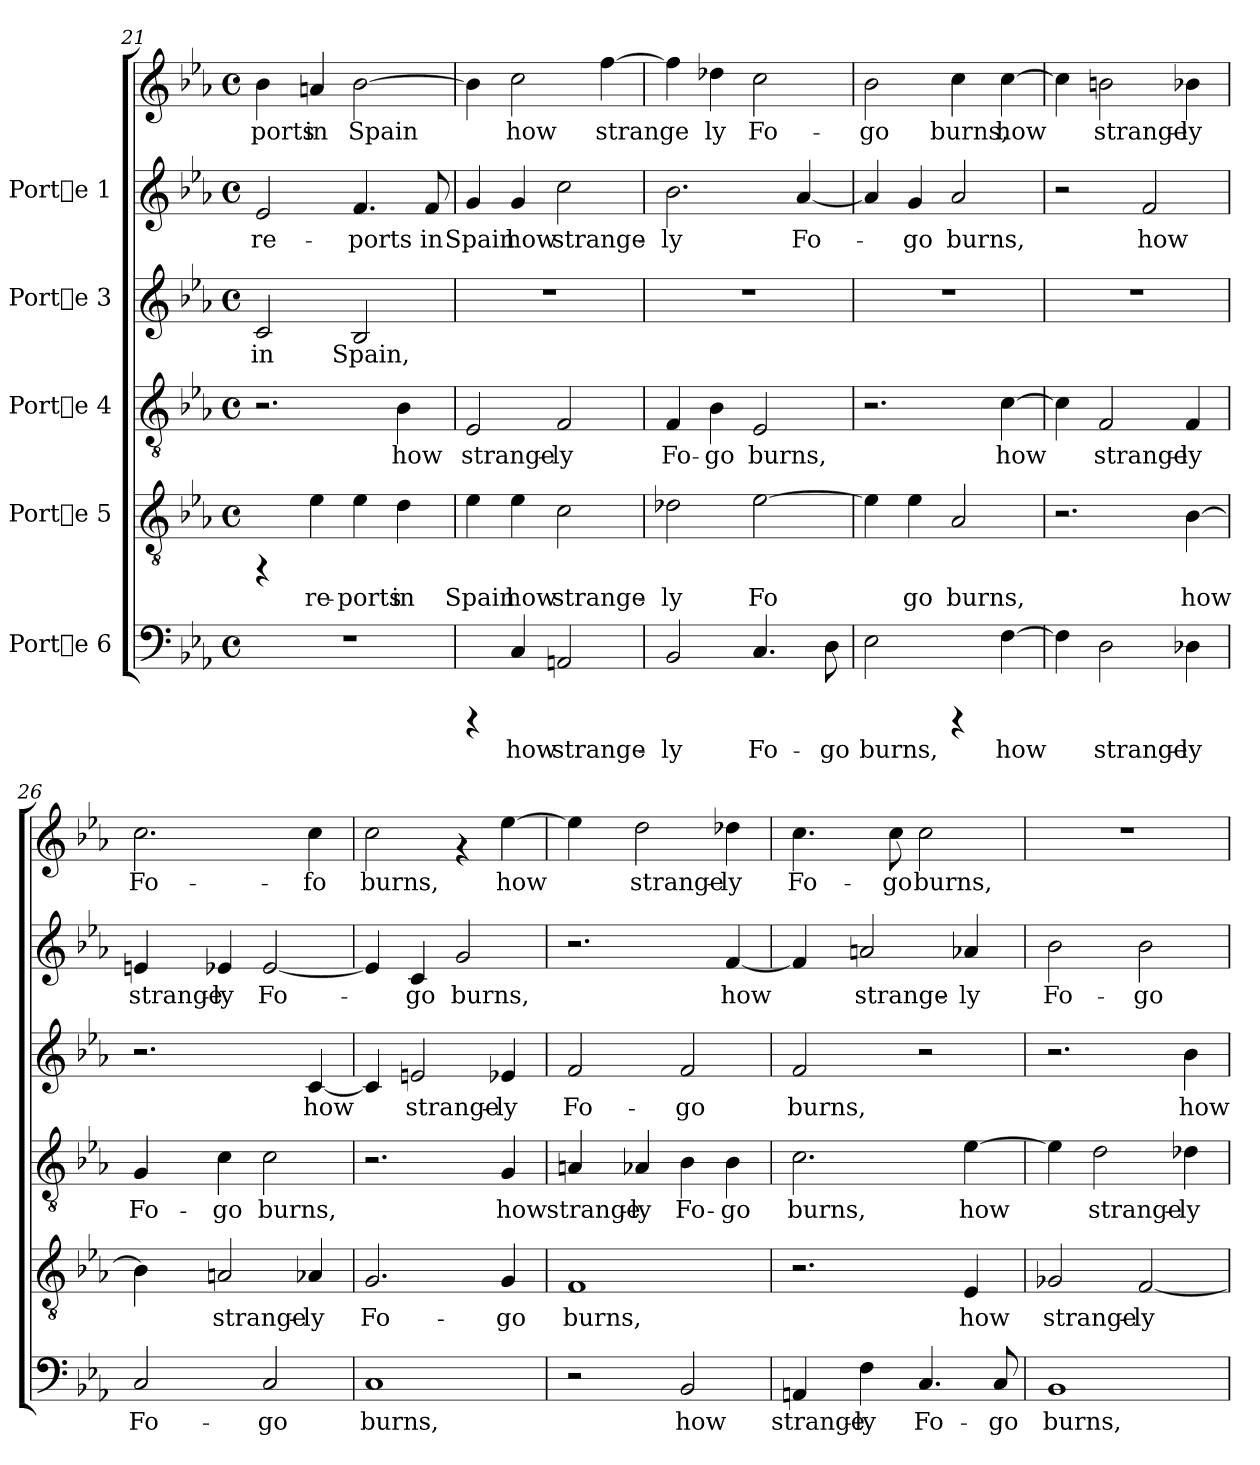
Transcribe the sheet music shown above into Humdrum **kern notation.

**kern	**text	**kern	**text	**kern	**text	**kern	**text	**kern	**text	**kern	**text
*part5	*part5	*part4	*part4	*part3	*part3	*part2	*part2	*part1	*part1	*part1	*part1
*staff6	*staff6	*staff5	*staff5	*staff4	*staff4	*staff3	*staff3	*staff2	*staff2	*staff1	*staff1
*I"Porte 6	*	*I"Porte 5	*	*I"Porte 4	*	*I"Porte 3	*	*I"Porte 1	*	*	*
*clefF4	*	*clefGv2	*	*clefGv2	*	*clefG2	*	*clefG2	*	*clefG2	*
*k[b-e-a-]	*	*k[b-e-a-]	*	*k[b-e-a-]	*	*k[b-e-a-]	*	*k[b-e-a-]	*	*k[b-e-a-]	*
*E-:	*	*E-:	*	*E-:	*	*E-:	*	*E-:	*	*E-:	*
*M4/4	*	*M4/4	*	*M4/4	*	*M4/4	*	*M4/4	*	*M4/4	*
*met(c)	*	*met(c)	*	*met(c)	*	*met(c)	*	*met(c)	*	*met(c)	*
=21	=21	=21	=21	=21	=21	=21	=21	=21	=21	=21	=21
!	!	!	!	!	!	!	!LO:LY:b:cj	!	!LO:LY:b:cj	!	!LO:LY:b:cj
1r	.	4rFF	.	2.r	.	2c/	in	2e-/	re-	4b-\	ports
!	!	!	!LO:LY:b:cj	!	!	!	!	!	!	!	!LO:LY:b:cj
.	.	4e-\	re-	.	.	.	.	.	.	4an/	in
!	!	!	!LO:LY:b:cj	!	!	!	!LO:LY:b:cj	!	!LO:LY:b:cj	!	!LO:LY:b:cj
.	.	4e-\	-ports	.	.	2B-/	Spain,	4.f/	-ports	[>2b-\	Spain
!	!	!	!LO:LY:b:cj	!	!LO:LY:b:cj	!	!	!	!	!	!
.	.	4d\	in	4B-\	how	.	.	.	.	.	.
!	!	!	!	!	!	!	!	!	!LO:LY:b:cj	!	!
.	.	.	.	.	.	.	.	8f/	in	.	.
=22	=22	=22	=22	=22	=22	=22	=22	=22	=22	=22	=22
!	!	!	!LO:LY:b:cj	!	!LO:LY:b:cj	!	!	!	!LO:LY:b:cj	!	!LO:LY:b:cj
4rCCC	.	4e-\	Spain	2E-/	strange-	1r	.	4g/	-Spain	4b-\]	.
!	!LO:LY:b:cj	!	!LO:LY:b:cj	!	!	!	!	!	!LO:LY:b:cj	!	!LO:LY:b:cj
4C/	how	4e-\	how	.	.	.	.	4g/	how	2cc\	how
!	!LO:LY:b:cj	!	!LO:LY:b:cj	!	!LO:LY:b:cj	!	!	!	!LO:LY:b:cj	!	!
2AAn/	strange-	2c\	strange-	2F/	-ly	.	.	2cc\	strange-	.	.
!	!	!	!	!	!	!	!	!	!	!	!LO:LY:b:cj
.	.	.	.	.	.	.	.	.	.	[>4ff\	strange-
!!LO:PB:g=z
=23	=23	=23	=23	=23	=23	=23	=23	=23	=23	=23	=23
!	!LO:LY:b:cj	!	!LO:LY:b:cj	!	!LO:LY:b:cj	!	!	!	!LO:LY:b:cj	!	!LO:LY:b:cj
2BB-/	-ly	2d-X\	-ly	4F/	Fo-	1r	.	2.b-\	-ly	4ff\]	-
!	!	!	!	!	!LO:LY:b:cj	!	!	!	!	!	!LO:LY:b:cj
.	.	.	.	4B-\	-go	.	.	.	.	4dd-X\	ly
!	!LO:LY:b:cj	!	!LO:LY:b:cj	!	!LO:LY:b:cj	!	!	!	!	!	!LO:LY:b:cj
4.C/	Fo-	[>2e-\	Fo-	2E-/	burns,	.	.	.	.	2cc\	Fo-
!	!	!	!	!	!	!	!	!	!LO:LY:b:cj	!	!
.	.	.	.	.	.	.	.	[<4a-/	Fo-	.	.
!	!LO:LY:b:cj	!	!	!	!	!	!	!	!	!	!
8D\	-go	.	.	.	.	.	.	.	.	.	.
=24	=24	=24	=24	=24	=24	=24	=24	=24	=24	=24	=24
!	!LO:LY:b:cj	!	!LO:LY:b:cj	!	!	!	!	!	!LO:LY:b:cj	!	!LO:LY:b:cj
2E-\	burns,	4e-\]	-	2.r	.	1r	.	4a-/]	.	2b-\	-go
!	!	!	!LO:LY:b:cj	!	!	!	!	!	!LO:LY:b:cj	!	!
.	.	4e-\	go	.	.	.	.	4g/	go	.	.
!	!	!	!LO:LY:b:cj	!	!	!	!	!	!LO:LY:b:cj	!	!LO:LY:b:cj
4rCCC	.	2A-/	burns,	.	.	.	.	2a-/	burns,	4cc\	burns,
!	!LO:LY:b:cj	!	!	!	!LO:LY:b:cj	!	!	!	!	!	!LO:LY:b:cj
[>4F\	how	.	.	[>4c\	how	.	.	.	.	[>4cc\	how
=25	=25	=25	=25	=25	=25	=25	=25	=25	=25	=25	=25
!	!LO:LY:b:cj	!	!	!	!LO:LY:b:cj	!	!	!	!	!	!LO:LY:b:cj
4F\]	.	2.r	.	4c\]	.	1r	.	2r	.	4cc\]	.
!	!LO:LY:b:cj	!	!	!	!LO:LY:b:cj	!	!	!	!	!	!LO:LY:b:cj
2D\	strange-	.	.	2F/	strange-	.	.	.	.	2bn\	strange-
!	!	!	!	!	!	!	!	!	!LO:LY:b:cj	!	!
.	.	.	.	.	.	.	.	2f/	how	.	.
!	!LO:LY:b:cj	!	!LO:LY:b:cj	!	!LO:LY:b:cj	!	!	!	!	!	!LO:LY:b:cj
4D-X\	-ly	[>4B-\	how	4F/	-ly	.	.	.	.	4b-X\	-ly
=26	=26	=26	=26	=26	=26	=26	=26	=26	=26	=26	=26
!	!LO:LY:b:cj	!	!LO:LY:b:cj	!	!LO:LY:b:cj	!	!	!	!LO:LY:b:cj	!	!LO:LY:b:cj
2C/	Fo-	4B-\]	.	4G/	Fo-	2.r	.	4en/	strange-	2.cc\	Fo-
!	!	!	!LO:LY:b:cj	!	!LO:LY:b:cj	!	!	!	!LO:LY:b:cj	!	!
.	.	2An/	strange-	4c\	-go	.	.	4e-X/	-ly	.	.
!	!LO:LY:b:cj	!	!	!	!LO:LY:b:cj	!	!	!	!LO:LY:b:cj	!	!
2C/	-go	.	.	2c\	burns,	.	.	[<2e-/	Fo-	.	.
!	!	!	!LO:LY:b:cj	!	!	!	!LO:LY:b:cj	!	!	!	!LO:LY:b:cj
.	.	4A-X/	-ly	.	.	[<4c/	how	.	.	4cc\	-fo
=27	=27	=27	=27	=27	=27	=27	=27	=27	=27	=27	=27
!	!LO:LY:b:cj	!	!LO:LY:b:cj	!	!	!	!LO:LY:b:cj	!	!LO:LY:b:cj	!	!LO:LY:b:cj
1C	burns,	2.G/	Fo-	2.r	.	4c/]	.	4e-/]	.	2cc\	-burns,
!	!	!	!	!	!	!	!LO:LY:b:cj	!	!LO:LY:b:cj	!	!
.	.	.	.	.	.	2en/	strange-	4c/	go	.	.
!	!	!	!	!	!	!	!	!	!LO:LY:b:cj	!	!
.	.	.	.	.	.	.	.	2g/	burns,	4rf	.
!	!	!	!LO:LY:b:cj	!	!LO:LY:b:cj	!	!LO:LY:b:cj	!	!	!	!LO:LY:b:cj
.	.	4G/	-go	4G/	how	4e-X/	-ly	.	.	[>4ee-\	how
!!LO:LB:g=z
=28	=28	=28	=28	=28	=28	=28	=28	=28	=28	=28	=28
!	!	!	!LO:LY:b:cj	!	!LO:LY:b:cj	!	!LO:LY:b:cj	!	!	!	!LO:LY:b:cj
2r	.	1F	burns,	4An/	strange-	2f/	Fo-	2.r	.	4ee-\]	.
!	!	!	!	!	!LO:LY:b:cj	!	!	!	!	!	!LO:LY:b:cj
.	.	.	.	4A-X/	-ly	.	.	.	.	2dd\	strange-
!	!LO:LY:b:cj	!	!	!	!LO:LY:b:cj	!	!LO:LY:b:cj	!	!	!	!
2BB-/	how	.	.	4B-\	Fo-	2f/	-go	.	.	.	.
!	!	!	!	!	!LO:LY:b:cj	!	!	!	!LO:LY:b:cj	!	!LO:LY:b:cj
.	.	.	.	4B-\	-go	.	.	[<4f/	how	4dd-X\	-ly
=29	=29	=29	=29	=29	=29	=29	=29	=29	=29	=29	=29
!	!LO:LY:b:cj	!	!	!	!LO:LY:b:cj	!	!LO:LY:b:cj	!	!LO:LY:b:cj	!	!LO:LY:b:cj
4AAn/	strange-	2.r	.	2.c\	burns,	2f/	burns,	4f/]	.	4.cc\	Fo-
!	!LO:LY:b:cj	!	!	!	!	!	!	!	!LO:LY:b:cj	!	!
4F\	-ly	.	.	.	.	.	.	2an/	strange-	.	.
!	!	!	!	!	!	!	!	!	!	!	!LO:LY:b:cj
.	.	.	.	.	.	.	.	.	.	8cc\	-go
!	!LO:LY:b:cj	!	!	!	!	!	!	!	!	!	!LO:LY:b:cj
4.C/	Fo-	.	.	.	.	2r	.	.	.	2cc\	burns,
!	!	!	!LO:LY:b:cj	!	!LO:LY:b:cj	!	!	!	!LO:LY:b:cj	!	!
.	.	4E-/	how	[>4e-\	how	.	.	4a-X/	-ly	.	.
!	!LO:LY:b:cj	!	!	!	!	!	!	!	!	!	!
8C/	-go	.	.	.	.	.	.	.	.	.	.
=30	=30	=30	=30	=30	=30	=30	=30	=30	=30	=30	=30
!	!LO:LY:b:cj	!	!LO:LY:b:cj	!	!LO:LY:b:cj	!	!	!	!LO:LY:b:cj	!	!
1BB-	burns,	2G-X/	strange-	4e-\]	.	2.r	.	2b-\	Fo-	1r	.
!	!	!	!	!	!LO:LY:b:cj	!	!	!	!	!	!
.	.	.	.	2d\	strange-	.	.	.	.	.	.
!	!	!	!LO:LY:b:cj	!	!	!	!	!	!LO:LY:b:cj	!	!
.	.	[<2F/	-ly	.	.	.	.	2b-\	-go	.	.
!	!	!	!	!	!LO:LY:b:cj	!	!LO:LY:b:cj	!	!	!	!
.	.	.	.	4d-X\	-ly	4b-\	how	.	.	.	.
=	=	=	=	=	=	=	=	=	=	=	=
*-	*-	*-	*-	*-	*-	*-	*-	*-	*-	*-	*-
